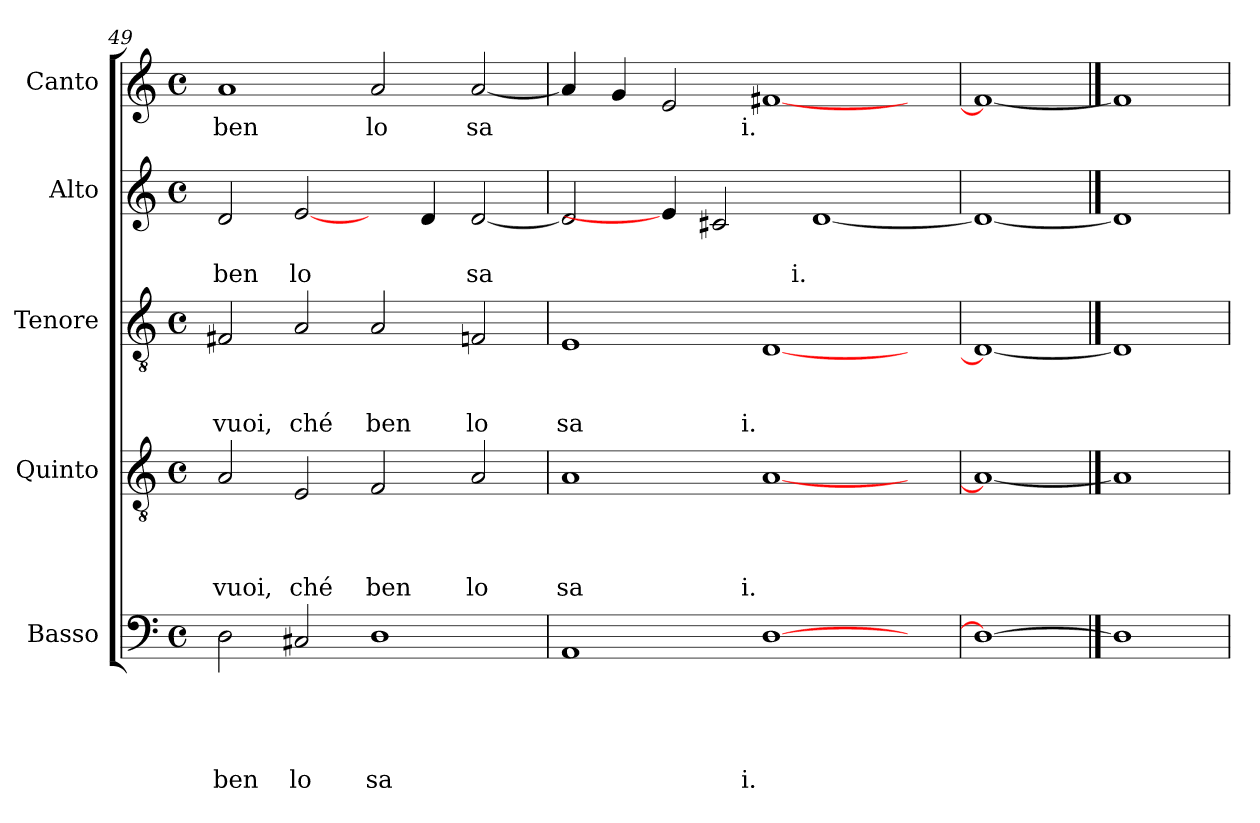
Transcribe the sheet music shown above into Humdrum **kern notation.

**kern	**text	**text	**text	**text	**text	**kern	**text	**text	**text	**text	**kern	**text	**text	**text	**kern	**text	**text	**kern	**text
*part5	*part5	*part5	*part5	*part5	*part5	*part4	*part4	*part4	*part4	*part4	*part3	*part3	*part3	*part3	*part2	*part2	*part2	*part1	*part1
*staff5	*staff5	*staff5	*staff5	*staff5	*staff5	*staff4	*staff4	*staff4	*staff4	*staff4	*staff3	*staff3	*staff3	*staff3	*staff2	*staff2	*staff2	*staff1	*staff1
*I"Basso	*	*	*	*	*	*I"Quinto	*	*	*	*	*I"Tenore	*	*	*	*I"Alto	*	*	*I"Canto	*
*clefF4	*	*	*	*	*	*clefGv2	*	*	*	*	*clefGv2	*	*	*	*clefG2	*	*	*clefG2	*
*k[]	*	*	*	*	*	*k[]	*	*	*	*	*k[]	*	*	*	*k[]	*	*	*k[]	*
*C:	*	*	*	*	*	*C:	*	*	*	*	*C:	*	*	*	*C:	*	*	*C:	*
*M4/4	*	*	*	*	*	*M4/4	*	*	*	*	*M4/4	*	*	*	*M4/4	*	*	*M4/4	*
*met(c)	*	*	*	*	*	*met(c)	*	*	*	*	*met(c)	*	*	*	*met(c)	*	*	*met(c)	*
=49	=49	=49	=49	=49	=49	=49	=49	=49	=49	=49	=49	=49	=49	=49	=49	=49	=49	=49	=49
!	!	!	!	!	!LO:LY:b	!	!	!	!	!LO:LY:b	!	!	!	!LO:LY:b	!	!	!LO:LY:b	!	!LO:LY:b
2D\	.	.	.	.	ben	2A/	.	.	.	vuoi,	2F#X/	.	.	vuoi,	2d/	.	ben	1a	ben
!	!	!	!	!	!LO:LY:b	!	!	!	!	!LO:LY:b	!	!	!	!LO:LY:b	!	!	!LO:LY:b	!	!
2C#X/	.	.	.	.	lo	2E/	.	.	.	ché	2A/	.	.	ché	[2e/	.	lo	.	.
!	!	!	!	!	!LO:LY:b	!	!	!	!	!LO:LY:b	!	!	!	!LO:LY:b	!	!	!	!	!LO:LY:b
1D	.	.	.	.	sa	2F/	.	.	.	ben	2A/	.	.	ben	4ryy	.	.	2a/	lo
.	.	.	.	.	.	.	.	.	.	.	.	.	.	.	4d/	.	.	.	.
!	!	!	!	!	!	!	!	!	!	!LO:LY:b	!	!	!	!LO:LY:b	!	!	!LO:LY:b	!	!LO:LY:b
.	.	.	.	.	.	2A/	.	.	.	lo	2Fn/	.	.	lo	[<2d/	.	sa	[<2a/	sa
=50	=50	=50	=50	=50	=50	=50	=50	=50	=50	=50	=50	=50	=50	=50	=50	=50	=50	=50	=50
!	!	!	!	!	!	!	!	!	!	!LO:LY:b	!	!	!	!LO:LY:b	!	!	!	!	!
1AA	.	.	.	.	.	1A	.	.	.	sa	1E	.	.	sa	2d/]	.	.	4a/]	.
.	.	.	.	.	.	.	.	.	.	.	.	.	.	.	.	.	.	4g/	.
.	.	.	.	.	.	.	.	.	.	.	.	.	.	.	4e/]	.	.	2e/	.
.	.	.	.	.	.	.	.	.	.	.	.	.	.	.	2c#X/	.	.	.	.
!	!	!	!	!	!LO:LY:b:rj	!	!	!	!	!LO:LY:b:rj	!	!	!	!LO:LY:b:rj	!	!	!	!	!LO:LY:b:rj
[>1D	.	.	.	.	i.	[<1A	.	.	.	i.	[<1D	.	.	i.	.	.	.	[<1f#X	i.
!	!	!	!	!	!	!	!	!	!	!	!	!	!	!	!	!	!LO:LY:b:rj	!	!
.	.	.	.	.	.	.	.	.	.	.	.	.	.	.	[<1d	.	i.	.	.
4ryy	.	.	.	.	.	4ryy	.	.	.	.	4ryy	.	.	.	.	.	.	4ryy	.
=51	=51	=51	=51	=51	=51	=51	=51	=51	=51	=51	=51	=51	=51	=51	=51	=51	=51	=51	=51
1D_	.	.	.	.	.	1A_	.	.	.	.	1D_	.	.	.	1d_	.	.	1f#_	.
==52	==52	==52	==52	==52	==52	==52	==52	==52	==52	==52	==52	==52	==52	==52	==52	==52	==52	==52	==52
1D]	.	.	.	.	.	1A]	.	.	.	.	1D]	.	.	.	1d]	.	.	1f#]	.
=	=	=	=	=	=	=	=	=	=	=	=	=	=	=	=	=	=	=	=
*-	*-	*-	*-	*-	*-	*-	*-	*-	*-	*-	*-	*-	*-	*-	*-	*-	*-	*-	*-
